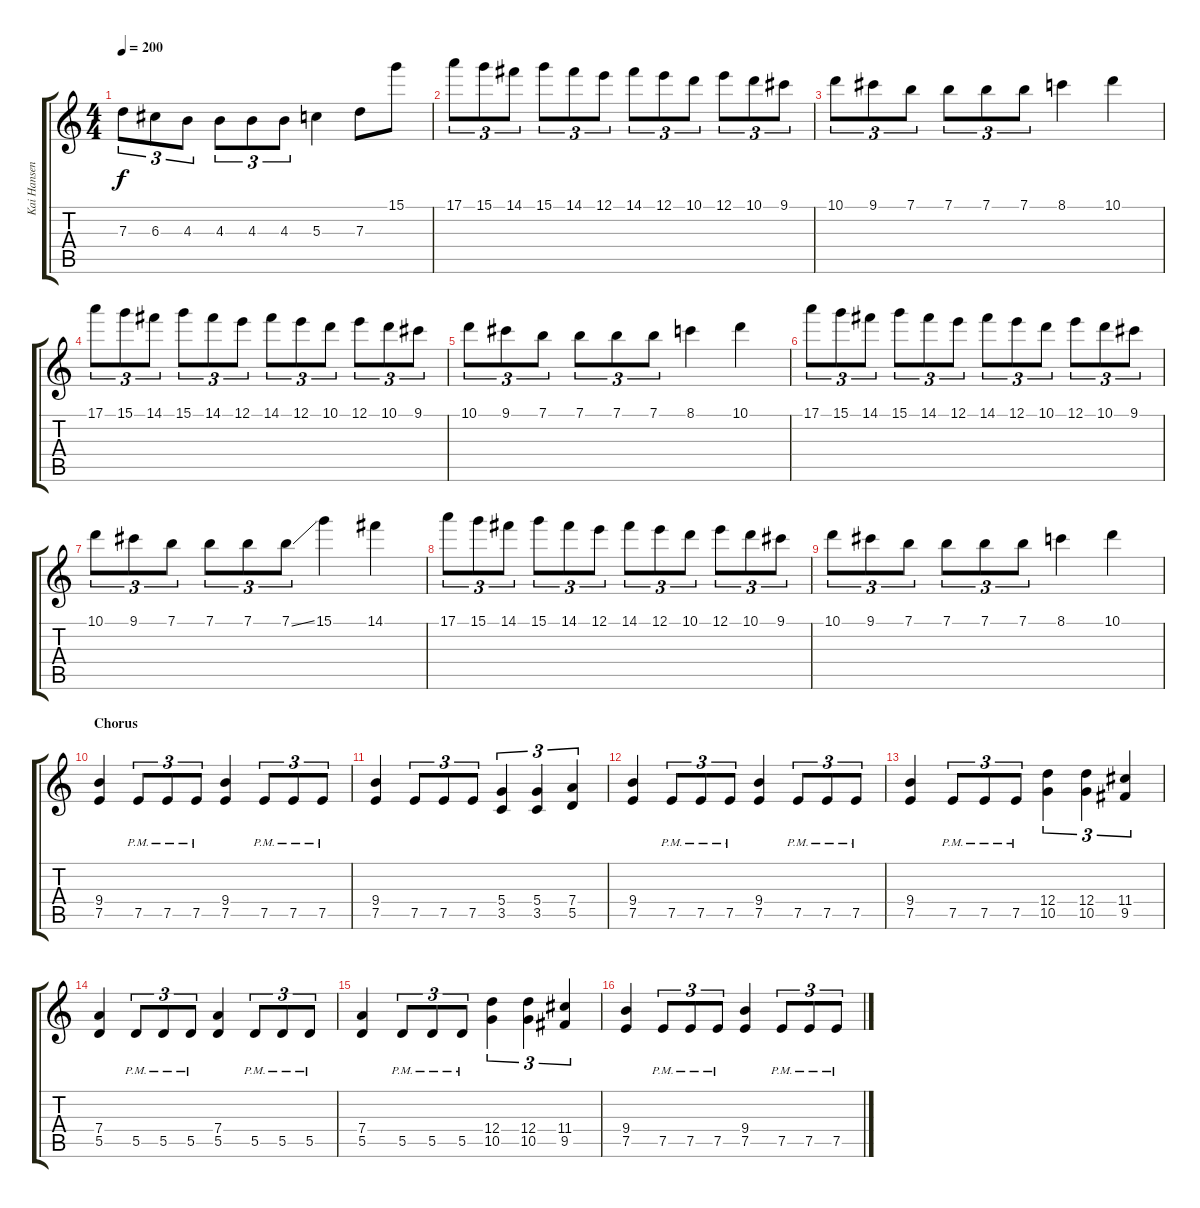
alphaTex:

\track ("Kai Hansen" "Kai Hansen") {instrument distortionguitar}
\staff {score tabs}
\tuning (E4 B3 G3 D3 A2 E2) {hide}
\ts (4 4)
\tempo 200
\clef g2
\ks c
7.3.8{tu (3 2) dy f} 6.3.8{tu (3 2)} 4.3.8{tu (3 2)} 4.3.8{tu (3 2)} 4.3.8{tu (3 2)} 4.3.8{tu (3 2)} 5.3.4 7.3.8 15.1.8 |
17.1.8{tu (3 2)} 15.1.8{tu (3 2)} 14.1.8{tu (3 2)} 15.1.8{tu (3 2)} 14.1.8{tu (3 2)} 12.1.8{tu (3 2)} 14.1.8{tu (3 2)} 12.1.8{tu (3 2)} 10.1.8{tu (3 2)} 12.1.8{tu (3 2)} 10.1.8{tu (3 2)} 9.1.8{tu (3 2)} |
10.1.8{tu (3 2)} 9.1.8{tu (3 2)} 7.1.8{tu (3 2)} 7.1.8{tu (3 2)} 7.1.8{tu (3 2)} 7.1.8{tu (3 2)} 8.1.4 10.1.4 |
17.1.8{tu (3 2)} 15.1.8{tu (3 2)} 14.1.8{tu (3 2)} 15.1.8{tu (3 2)} 14.1.8{tu (3 2)} 12.1.8{tu (3 2)} 14.1.8{tu (3 2)} 12.1.8{tu (3 2)} 10.1.8{tu (3 2)} 12.1.8{tu (3 2)} 10.1.8{tu (3 2)} 9.1.8{tu (3 2)} |
10.1.8{tu (3 2)} 9.1.8{tu (3 2)} 7.1.8{tu (3 2)} 7.1.8{tu (3 2)} 7.1.8{tu (3 2)} 7.1.8{tu (3 2)} 8.1.4 10.1.4 |
17.1.8{tu (3 2)} 15.1.8{tu (3 2)} 14.1.8{tu (3 2)} 15.1.8{tu (3 2)} 14.1.8{tu (3 2)} 12.1.8{tu (3 2)} 14.1.8{tu (3 2)} 12.1.8{tu (3 2)} 10.1.8{tu (3 2)} 12.1.8{tu (3 2)} 10.1.8{tu (3 2)} 9.1.8{tu (3 2)} |
10.1.8{tu (3 2)} 9.1.8{tu (3 2)} 7.1.8{tu (3 2)} 7.1.8{tu (3 2)} 7.1.8{tu (3 2)} 7.1{ss}.8{tu (3 2)} 15.1.4 14.1.4 |
17.1.8{tu (3 2)} 15.1.8{tu (3 2)} 14.1.8{tu (3 2)} 15.1.8{tu (3 2)} 14.1.8{tu (3 2)} 12.1.8{tu (3 2)} 14.1.8{tu (3 2)} 12.1.8{tu (3 2)} 10.1.8{tu (3 2)} 12.1.8{tu (3 2)} 10.1.8{tu (3 2)} 9.1.8{tu (3 2)} |
10.1.8{tu (3 2)} 9.1.8{tu (3 2)} 7.1.8{tu (3 2)} 7.1.8{tu (3 2)} 7.1.8{tu (3 2)} 7.1.8{tu (3 2)} 8.1.4 10.1.4 |
\section ("" "Chorus")
(9.4 7.5).4{volume 10 balance 8} 7.5{pm}.8{tu (3 2)} 7.5{pm}.8{tu (3 2)} 7.5{pm}.8{tu (3 2)} (9.4 7.5).4 7.5{pm}.8{tu (3 2)} 7.5{pm}.8{tu (3 2)} 7.5{pm}.8{tu (3 2)} |
(9.4 7.5).4 7.5.8{tu (3 2)} 7.5.8{tu (3 2)} 7.5.8{tu (3 2)} (5.4 3.5).4{tu (3 2)} (5.4 3.5).4{tu (3 2)} (7.4 5.5).4{tu (3 2)} |
(9.4 7.5).4 7.5{pm}.8{tu (3 2)} 7.5{pm}.8{tu (3 2)} 7.5{pm}.8{tu (3 2)} (9.4 7.5).4 7.5{pm}.8{tu (3 2)} 7.5{pm}.8{tu (3 2)} 7.5{pm}.8{tu (3 2)} |
(9.4 7.5).4 7.5{pm}.8{tu (3 2)} 7.5{pm}.8{tu (3 2)} 7.5{pm}.8{tu (3 2)} (12.4 10.5).4{tu (3 2)} (12.4 10.5).4{tu (3 2)} (11.4 9.5).4{tu (3 2)} |
(7.4 5.5).4 5.5{pm}.8{tu (3 2)} 5.5{pm}.8{tu (3 2)} 5.5{pm}.8{tu (3 2)} (7.4 5.5).4 5.5{pm}.8{tu (3 2)} 5.5{pm}.8{tu (3 2)} 5.5{pm}.8{tu (3 2)} |
(7.4 5.5).4 5.5{pm}.8{tu (3 2)} 5.5{pm}.8{tu (3 2)} 5.5{pm}.8{tu (3 2)} (12.4 10.5).4{tu (3 2)} (12.4 10.5).4{tu (3 2)} (11.4 9.5).4{tu (3 2)} |
(9.4 7.5).4 7.5{pm}.8{tu (3 2)} 7.5{pm}.8{tu (3 2)} 7.5{pm}.8{tu (3 2)} (9.4 7.5).4 7.5{pm}.8{tu (3 2)} 7.5{pm}.8{tu (3 2)} 7.5{pm}.8{tu (3 2)}
